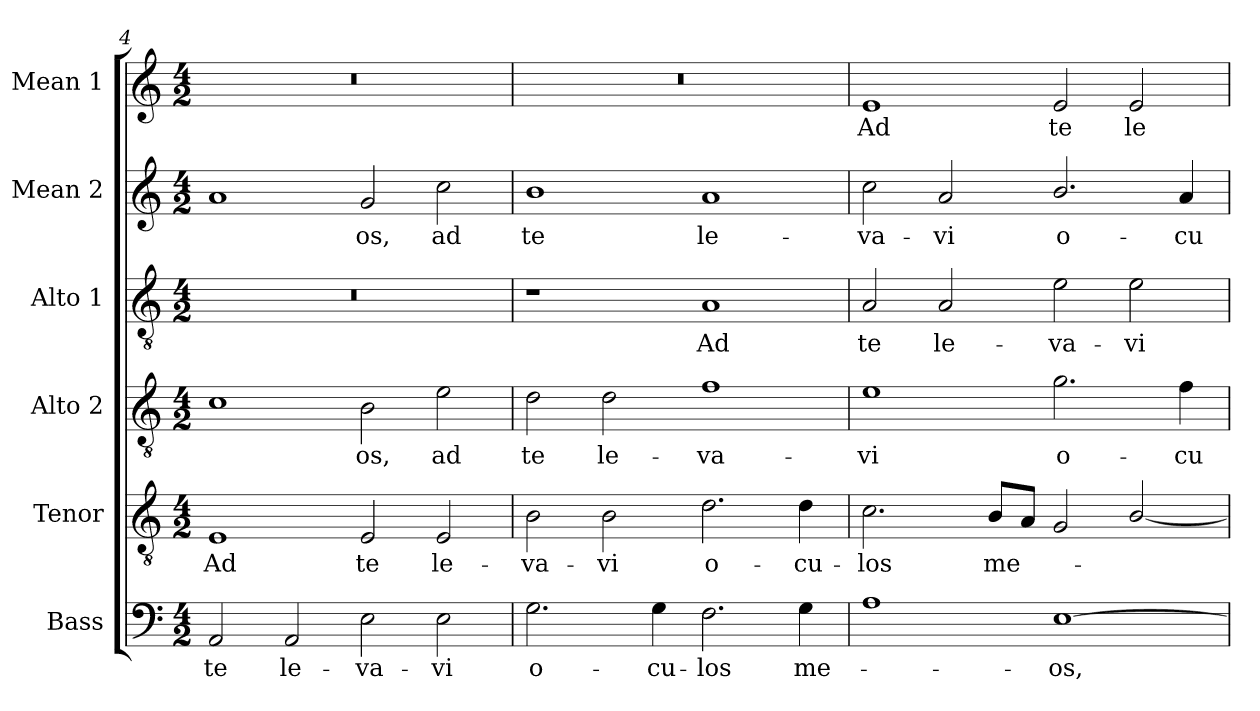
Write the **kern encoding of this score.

**kern	**text	**kern	**text	**kern	**text	**kern	**text	**kern	**text	**kern	**text
*part6	*part6	*part5	*part5	*part4	*part4	*part3	*part3	*part2	*part2	*part1	*part1
*staff6	*staff6	*staff5	*staff5	*staff4	*staff4	*staff3	*staff3	*staff2	*staff2	*staff1	*staff1
*I"Bass	*	*I"Tenor	*	*I"Alto 2	*	*I"Alto 1	*	*I"Mean 2	*	*I"Mean 1	*
*I'B.	*	*I'T.	*	*I'A2.	*	*I'A1	*	*I'M2.	*	*I'M1.	*
*clefF4	*	*clefGv2	*	*clefGv2	*	*clefGv2	*	*clefG2	*	*clefG2	*
*	*	*ITrd7c12	*	*ITrd7c12	*	*ITrd7c12	*	*	*	*	*
*k[]	*	*k[]	*	*k[]	*	*k[]	*	*k[]	*	*k[]	*
*a:	*	*a:	*	*a:	*	*a:	*	*a:	*	*a:	*
*M4/2	*	*M4/2	*	*M4/2	*	*M4/2	*	*M4/2	*	*M4/2	*
=4	=4	=4	=4	=4	=4	=4	=4	=4	=4	=4	=4
!	!LO:LY:b:color=#000000	!	!	!	!	!	!	!	!	!	!
!	!	!	!LO:LY:b:color=#000000	!	!	!LO:N:vis=1	!	!	!	!LO:N:vis=1	!
2AAi/	te	1EEi	Ad	1Ci	.	0r	.	1ai	.	0r	.
!	!LO:LY:b:color=#000000	!	!	!	!	!	!	!	!	!	!
2AAi/	le-	.	.	.	.	.	.	.	.	.	.
!	!LO:LY:b:color=#000000	!	!	!	!	!	!	!	!	!	!
!	!	!	!LO:LY:b:color=#000000	!	!	!	!	!	!	!	!
!	!	!	!	!	!LO:LY:b:color=#000000	!	!	!	!	!	!
!	!	!	!	!	!	!	!	!	!LO:LY:b:color=#000000	!	!
2Ei\	-va-	2EEi/	te	2BBi\	-os,	.	.	2gi/	-os,	.	.
!	!LO:LY:b:color=#000000	!	!	!	!	!	!	!	!	!	!
!	!	!	!LO:LY:b:color=#000000	!	!	!	!	!	!	!	!
!	!	!	!	!	!LO:LY:b:color=#000000	!	!	!	!	!	!
!	!	!	!	!	!	!	!	!	!LO:LY:b:color=#000000	!	!
2Ei\	-vi	2EEi/	le-	2Ei\	ad	.	.	2cci\	ad	.	.
=5	=5	=5	=5	=5	=5	=5	=5	=5	=5	=5	=5
!	!LO:LY:b:color=#000000	!	!	!	!	!	!	!	!	!	!
!	!	!	!LO:LY:b:color=#000000	!	!	!	!	!	!	!	!
!	!	!	!	!	!LO:LY:b:color=#000000	!	!	!	!	!	!
!	!	!	!	!	!	!	!	!	!LO:LY:b:color=#000000	!LO:N:vis=1	!
2.Gi\	o-	2BBi\	-va-	2Di\	te	1r	.	1bi	te	0r	.
!	!	!	!LO:LY:b:color=#000000	!	!	!	!	!	!	!	!
!	!	!	!	!	!LO:LY:b:color=#000000	!	!	!	!	!	!
.	.	2BBi\	-vi	2Di\	le-	.	.	.	.	.	.
!	!LO:LY:b:color=#000000	!	!	!	!	!	!	!	!	!	!
4Gi\	-cu-	.	.	.	.	.	.	.	.	.	.
!	!LO:LY:b:color=#000000	!	!	!	!	!	!	!	!	!	!
!	!	!	!LO:LY:b:color=#000000	!	!	!	!	!	!	!	!
!	!	!	!	!	!LO:LY:b:color=#000000	!	!	!	!	!	!
!	!	!	!	!	!	!	!LO:LY:b:color=#000000	!	!	!	!
!	!	!	!	!	!	!	!	!	!LO:LY:b:color=#000000	!	!
2.Fi\	-los	2.Di\	o-	1Fi	-va-	1AAi	Ad	1ai	le-	.	.
!	!LO:LY:b:color=#000000	!	!	!	!	!	!	!	!	!	!
!	!	!	!LO:LY:b:color=#000000	!	!	!	!	!	!	!	!
4Gi\	me-	4Di\	-cu-	.	.	.	.	.	.	.	.
=6	=6	=6	=6	=6	=6	=6	=6	=6	=6	=6	=6
!	!	!	!LO:LY:b:color=#000000	!	!	!	!	!	!	!	!
!	!	!	!	!	!LO:LY:b:color=#000000	!	!	!	!	!	!
!	!	!	!	!	!	!	!LO:LY:b:color=#000000	!	!	!	!
!	!	!	!	!	!	!	!	!	!LO:LY:b:color=#000000	!	!
!	!	!	!	!	!	!	!	!	!	!	!LO:LY:b:color=#000000
1Ai	.	2.Ci\	-los	1Ei	-vi	2AAi/	te	2cci\	-va-	1ei	Ad
!	!	!	!	!	!	!	!LO:LY:b:color=#000000	!	!	!	!
!	!	!	!	!	!	!	!	!	!LO:LY:b:color=#000000	!	!
.	.	.	.	.	.	2AAi/	le-	2ai/	-vi	.	.
!	!	!	!LO:LY:b:color=#000000	!	!	!	!	!	!	!	!
.	.	8BBi/L	me-	.	.	.	.	.	.	.	.
.	.	8AAi/J	.	.	.	.	.	.	.	.	.
!	!LO:LY:b:color=#000000	!	!	!	!	!	!	!	!	!	!
!	!	!	!	!	!LO:LY:b:color=#000000	!	!	!	!	!	!
!	!	!	!	!	!	!	!LO:LY:b:color=#000000	!	!	!	!
!	!	!	!	!	!	!	!	!	!LO:LY:b:color=#000000	!	!
!	!	!	!	!	!	!	!	!	!	!	!LO:LY:b:color=#000000
[>1Ei	-os,	2GGi/	.	2.Gi\	o-	2Ei\	-va-	2.bi/	o-	2ei/	te
!	!	!	!	!	!	!	!LO:LY:b:color=#000000	!	!	!	!
!	!	!	!	!	!	!	!	!	!	!	!LO:LY:b:color=#000000
.	.	[<2BBi/	.	.	.	2Ei\	-vi	.	.	2ei/	le-
!	!	!	!	!	!LO:LY:b:color=#000000	!	!	!	!	!	!
!	!	!	!	!	!	!	!	!	!LO:LY:b:color=#000000	!	!
.	.	.	.	4Fi\	-cu-	.	.	4ai/	-cu-	.	.
=	=	=	=	=	=	=	=	=	=	=	=
*-	*-	*-	*-	*-	*-	*-	*-	*-	*-	*-	*-
